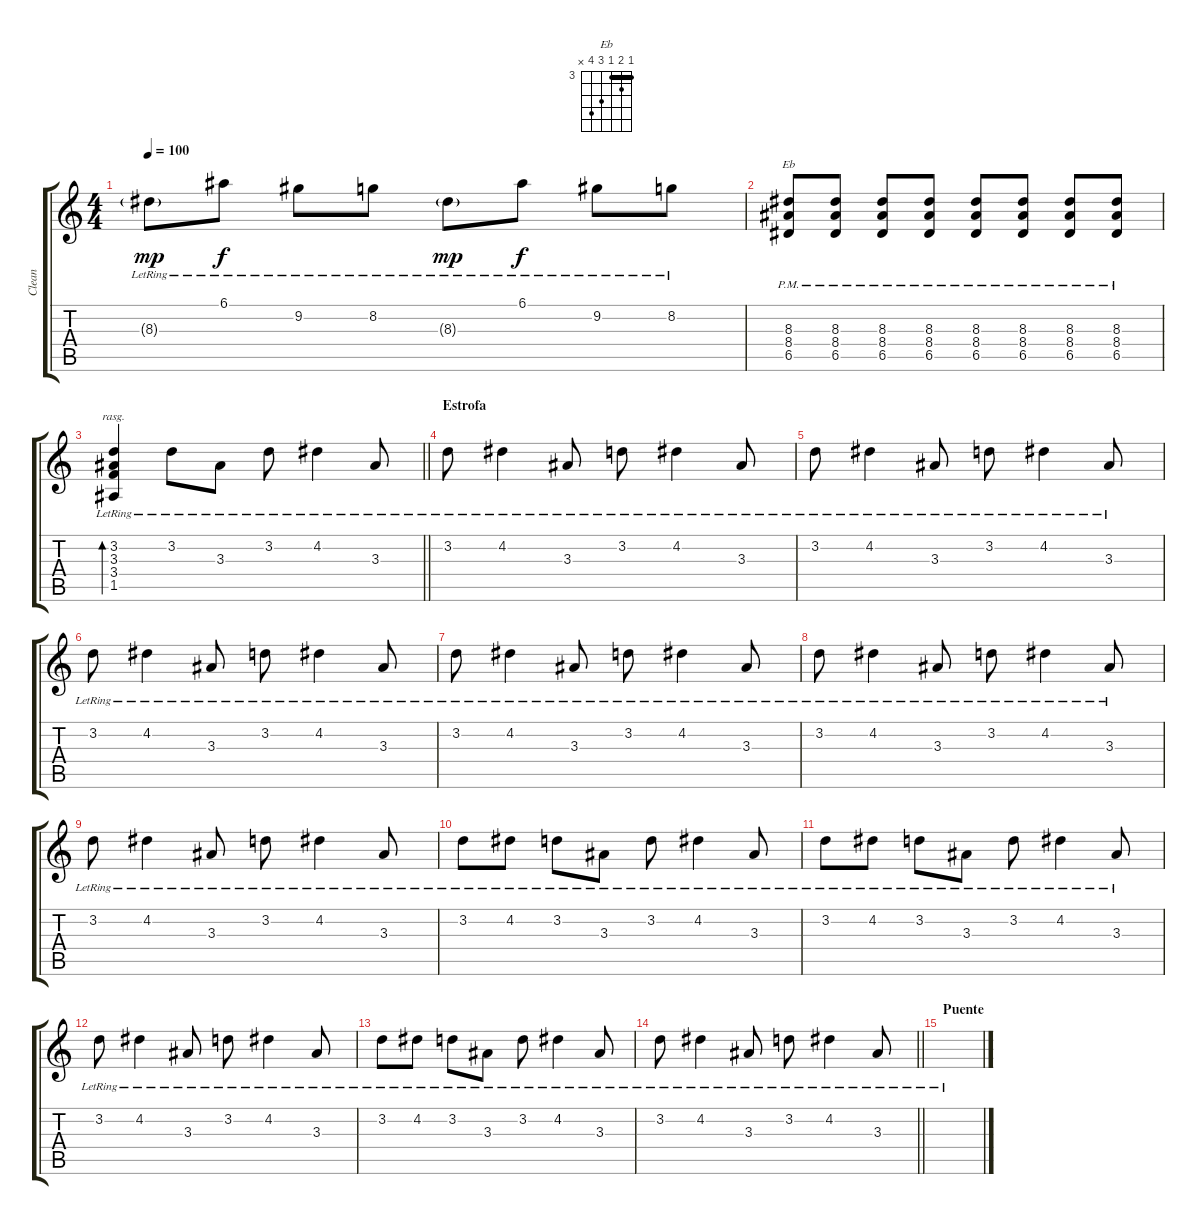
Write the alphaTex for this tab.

\track ("Clean" "Clean") {instrument electricguitarclean}
\staff {score tabs}
\tuning (E4 B3 G3 D3 A2 E2) {hide}
\chord ("Eb" 3 4 3 5 6 x) {firstfret 3 barre 3}
\ts (4 4)
\tempo 100
\clef g2
\ks c
8.3{g lr}.8{dy mp} 6.1{lr}.8{dy f} 9.2{lr}.8 8.2{lr}.8 8.3{g lr}.8{dy mp} 6.1{lr}.8{dy f} 9.2{lr}.8 8.2{lr}.8 |
(8.3{pm} 8.4{pm} 6.5{pm}).8{ch "Eb" volume 13} (8.3{pm} 8.4{pm} 6.5{pm}).8 (8.3{pm} 8.4{pm} 6.5{pm}).8 (8.3{pm} 8.4{pm} 6.5{pm}).8 (8.3{pm} 8.4{pm} 6.5{pm}).8 (8.3{pm} 8.4{pm} 6.5{pm}).8 (8.3{pm} 8.4{pm} 6.5{pm}).8 (8.3{pm} 8.4{pm} 6.5{pm}).8 |
\barLineRight lightlight
(3.2{lr} 3.3{lr} 3.4{lr} 1.5{lr}).4{bd 60 rasg ii} 3.2{lr}.8{volume 9} 3.3{lr}.8 3.2{lr}.8 4.2{lr}.4 3.3{lr}.8 |
\section ("" "Estrofa")
3.2{lr}.8 4.2{lr}.4 3.3{lr}.8 3.2{lr}.8 4.2{lr}.4 3.3{lr}.8 |
3.2{lr}.8 4.2{lr}.4 3.3{lr}.8 3.2{lr}.8 4.2{lr}.4 3.3{lr}.8 |
3.2{lr}.8 4.2{lr}.4 3.3{lr}.8 3.2{lr}.8 4.2{lr}.4 3.3{lr}.8 |
3.2{lr}.8 4.2{lr}.4 3.3{lr}.8 3.2{lr}.8 4.2{lr}.4 3.3{lr}.8 |
3.2{lr}.8 4.2{lr}.4 3.3{lr}.8 3.2{lr}.8 4.2{lr}.4 3.3{lr}.8 |
3.2{lr}.8 4.2{lr}.4 3.3{lr}.8 3.2{lr}.8 4.2{lr}.4 3.3{lr}.8 |
3.2{lr}.8 4.2{lr}.8 3.2{lr}.8 3.3{lr}.8 3.2{lr}.8 4.2{lr}.4 3.3{lr}.8 |
3.2{lr}.8 4.2{lr}.8 3.2{lr}.8 3.3{lr}.8 3.2{lr}.8 4.2{lr}.4 3.3{lr}.8 |
3.2{lr}.8 4.2{lr}.4 3.3{lr}.8 3.2{lr}.8 4.2{lr}.4 3.3{lr}.8 |
3.2{lr}.8 4.2{lr}.8 3.2{lr}.8 3.3{lr}.8 3.2{lr}.8 4.2{lr}.4 3.3{lr}.8 |
\barLineRight lightlight
3.2{lr}.8 4.2{lr}.4 3.3{lr}.8 3.2{lr}.8 4.2{lr}.4 3.3{lr}.8 |
\section ("" "Puente")
